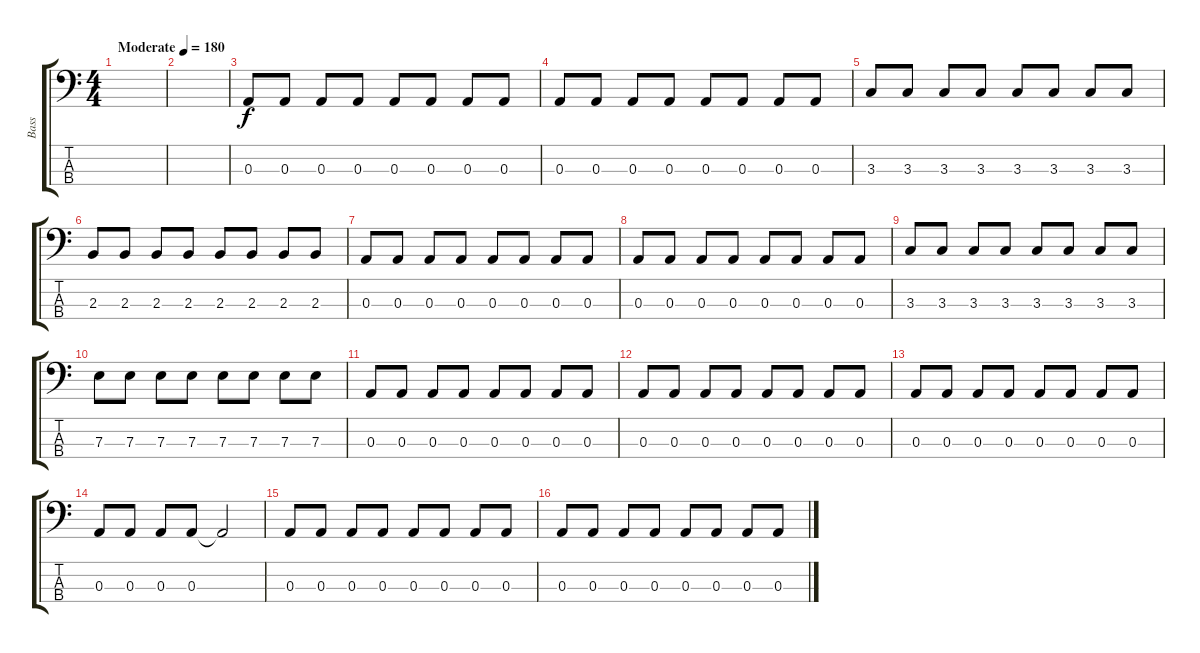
\track ("Bass" "Bass") {instrument electricbasspick}
\staff {score tabs}
\tuning (G2 D2 A1 E1) {hide}
\ts (4 4)
\tempo (180 "Moderate")
\clef f4
\ks c
|
|
0.3.8 0.3.8 0.3.8 0.3.8 0.3.8 0.3.8 0.3.8 0.3.8 |
0.3.8 0.3.8 0.3.8 0.3.8 0.3.8 0.3.8 0.3.8 0.3.8 |
3.3.8 3.3.8 3.3.8 3.3.8 3.3.8 3.3.8 3.3.8 3.3.8 |
2.3.8 2.3.8 2.3.8 2.3.8 2.3.8 2.3.8 2.3.8 2.3.8 |
0.3.8 0.3.8 0.3.8 0.3.8 0.3.8 0.3.8 0.3.8 0.3.8 |
0.3.8 0.3.8 0.3.8 0.3.8 0.3.8 0.3.8 0.3.8 0.3.8 |
3.3.8 3.3.8 3.3.8 3.3.8 3.3.8 3.3.8 3.3.8 3.3.8 |
7.3.8 7.3.8 7.3.8 7.3.8 7.3.8 7.3.8 7.3.8 7.3.8 |
0.3.8 0.3.8 0.3.8 0.3.8 0.3.8 0.3.8 0.3.8 0.3.8 |
0.3.8 0.3.8 0.3.8 0.3.8 0.3.8 0.3.8 0.3.8 0.3.8 |
0.3.8 0.3.8 0.3.8 0.3.8 0.3.8 0.3.8 0.3.8 0.3.8 |
0.3.8 0.3.8 0.3.8 0.3.8 0.3{t}.2 |
0.3.8 0.3.8 0.3.8 0.3.8 0.3.8 0.3.8 0.3.8 0.3.8 |
0.3.8 0.3.8 0.3.8 0.3.8 0.3.8 0.3.8 0.3.8 0.3.8
